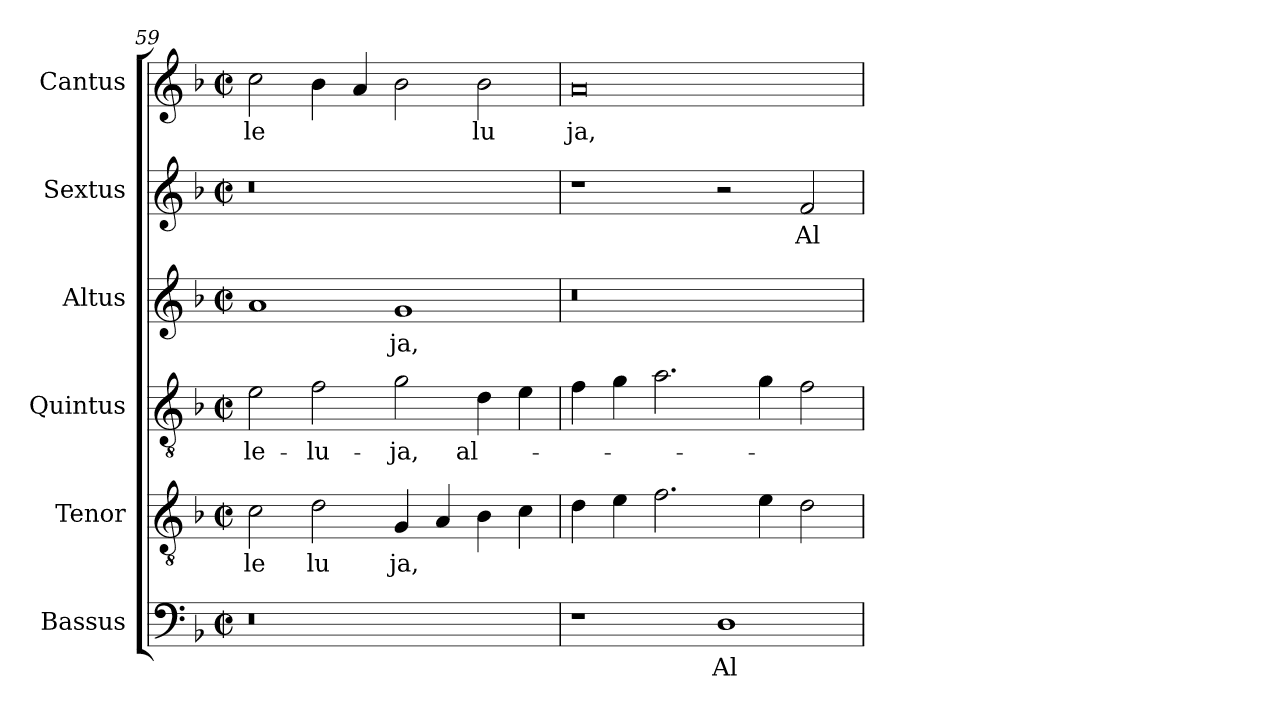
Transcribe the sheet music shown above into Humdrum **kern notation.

**kern	**text	**kern	**text	**kern	**text	**kern	**text	**kern	**text	**kern	**text
*part6	*part6	*part5	*part5	*part4	*part4	*part3	*part3	*part2	*part2	*part1	*part1
*staff6	*staff6	*staff5	*staff5	*staff4	*staff4	*staff3	*staff3	*staff2	*staff2	*staff1	*staff1
*I"Bassus	*	*I"Tenor	*	*I"Quintus	*	*I"Altus	*	*I"Sextus	*	*I"Cantus	*
*clefF4	*	*clefGv2	*	*clefGv2	*	*clefG2	*	*clefG2	*	*clefG2	*
*k[b-]	*	*k[b-]	*	*k[b-]	*	*k[b-]	*	*k[b-]	*	*k[b-]	*
*F:	*	*F:	*	*F:	*	*F:	*	*F:	*	*F:	*
*M2/2	*	*M2/2	*	*M2/2	*	*M2/2	*	*M2/2	*	*M2/2	*
*met(c|)	*	*met(c|)	*	*met(c|)	*	*met(c|)	*	*met(c|)	*	*met(c|)	*
=59	=59	=59	=59	=59	=59	=59	=59	=59	=59	=59	=59
!	!	!	!LO:LY:b:cj	!	!LO:LY:b:cj	!	!	!	!	!	!LO:LY:b:cj
0r	.	2c\	le	2e\	-le-	1a	.	0r	.	2cc\	le
!	!	!	!LO:LY:b:cj	!	!LO:LY:b:cj	!	!	!	!	!	!
.	.	2d\	lu	2f\	-lu-	.	.	.	.	4b-\	.
.	.	.	.	.	.	.	.	.	.	4a/	.
!	!	!	!LO:LY:b:cj	!	!LO:LY:b:cj	!	!LO:LY:b:cj	!	!	!	!
.	.	4G/	ja,	2g\	-ja,	1g	-ja,	.	.	2b-\	.
.	.	4A/	.	.	.	.	.	.	.	.	.
!	!	!	!	!	!LO:LY:b:cj	!	!	!	!	!	!LO:LY:b:cj
.	.	4B-\	.	4d\	al-	.	.	.	.	2b-\	lu
.	.	4c\	.	4e\	.	.	.	.	.	.	.
=60	=60	=60	=60	=60	=60	=60	=60	=60	=60	=60	=60
!	!	!	!	!	!	!	!	!	!	!	!LO:LY:b:cj
1r	.	4d\	.	4f\	.	0r	.	1r	.	0a	ja,
.	.	4e\	.	4g\	.	.	.	.	.	.	.
.	.	2.f\	.	2.a\	.	.	.	.	.	.	.
!	!LO:LY:b:cj	!	!	!	!	!	!	!	!	!	!
1D	Al	.	.	.	.	.	.	2r	.	.	.
.	.	4e\	.	4g\	.	.	.	.	.	.	.
!	!	!	!	!	!	!	!	!	!LO:LY:b:cj	!	!
.	.	2d\	.	2f\	.	.	.	2f/	Al	.	.
=	=	=	=	=	=	=	=	=	=	=	=
*-	*-	*-	*-	*-	*-	*-	*-	*-	*-	*-	*-
